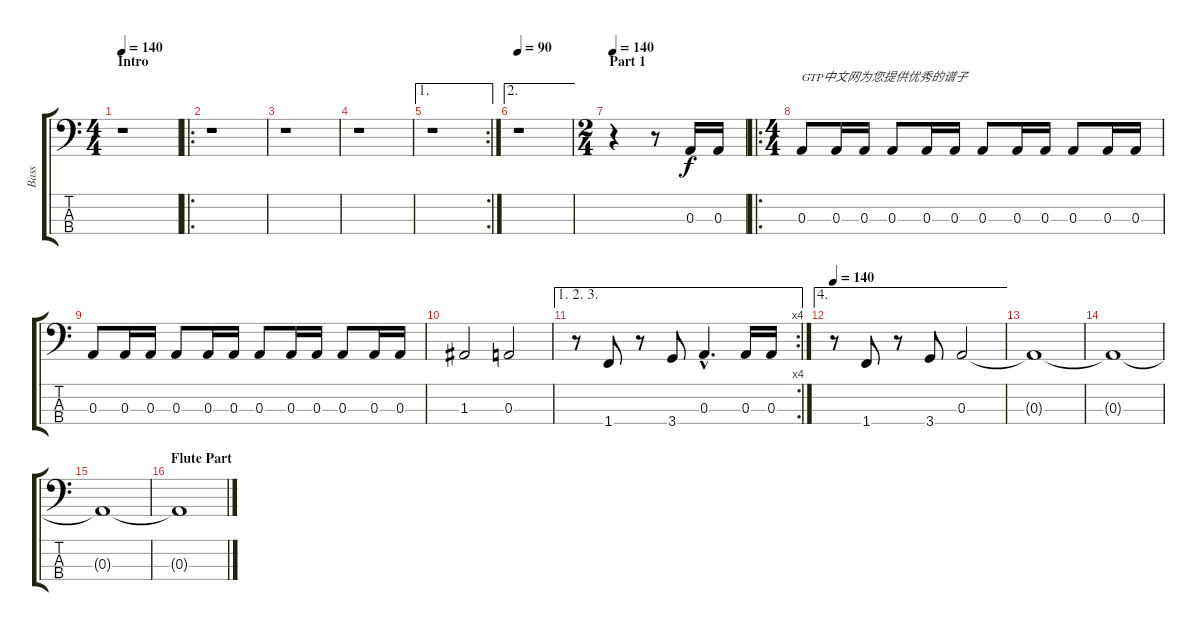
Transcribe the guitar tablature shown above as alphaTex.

\track ("Bass" "Bass") {instrument electricbassfinger}
\staff {score tabs}
\tuning (G2 D2 A1 E1) {hide}
\ts (4 4)
\section ("" "Intro")
\tempo 140
\tempo 100
\tempo 140
\clef f4
\ks c
r.1{dy f instrument electricbassfinger} |
\ro
r.1 |
r.1 |
r.1 |
\ae 1
\rc 2
r.1 |
\ae 2
\tempo 90
r.1 |
\ts (2 4)
\section ("" "Part 1")
\tempo 140
r.4 r.8 0.3.16 0.3.16 |
\ro
\ts (4 4)
0.3.8{txt "GTP中文网为您提供优秀的谱子"} 0.3.16 0.3.16 0.3.8 0.3.16 0.3.16 0.3.8 0.3.16 0.3.16 0.3.8 0.3.16 0.3.16 |
0.3.8 0.3.16 0.3.16 0.3.8 0.3.16 0.3.16 0.3.8 0.3.16 0.3.16 0.3.8 0.3.16 0.3.16 |
1.3.2 0.3.2 |
\ae (1 2 3)
\rc 4
r.8 1.4.8 r.8 3.4.8 0.3{hac}.4{d} 0.3.16 0.3.16 |
\ae 4
\tempo 140
r.8 1.4.8 r.8 3.4.8 0.3.2 |
0.3{t}.1 |
0.3{t}.1 |
0.3{t}.1 |
\section ("" "Flute Part")
0.3{t}.1{volume 4}
